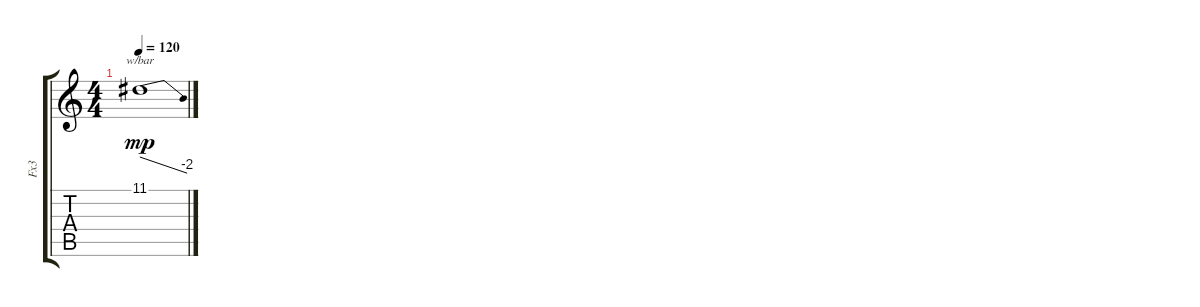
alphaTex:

\track ("Fx3" "Fx3") {instrument pad6metallic}
\staff {score tabs}
\tuning (E4 B3 G3 D3 A2 E2) {hide}
\ts (4 4)
\tempo 120
\clef g2
\ks c
11.1.1{tbe (dive default 0 0 60 -8) dy mp volume 15}
